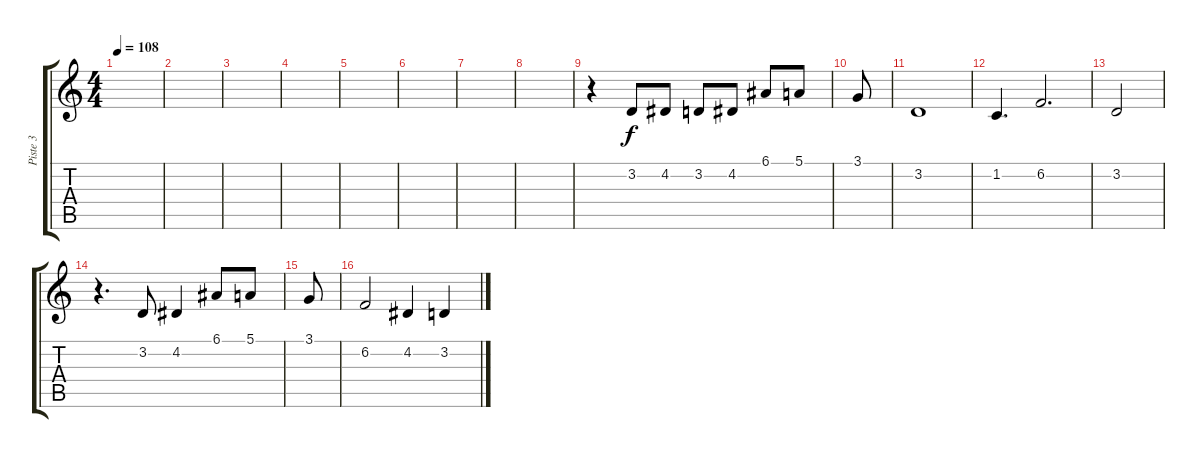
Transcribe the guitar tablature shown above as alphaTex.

\track ("Piste 3" "Piste 3") {instrument pad5bowed}
\staff {score tabs}
\tuning (E4 B3 G3 D3 A2 E2) {hide}
\ts (4 4)
\tempo 108
\clef g2
\ks c
|
|
|
|
|
|
|
|
r.4 3.2.8 4.2.8 3.2.8 4.2.8 6.1.8 5.1.8 |
3.1.8 |
3.2.1 |
1.2.4{d} 6.2.2{d} |
3.2.2 |
r.4{d} 3.2.8 4.2.4 6.1.8 5.1.8 |
3.1.8 |
6.2.2 4.2.4 3.2.4
